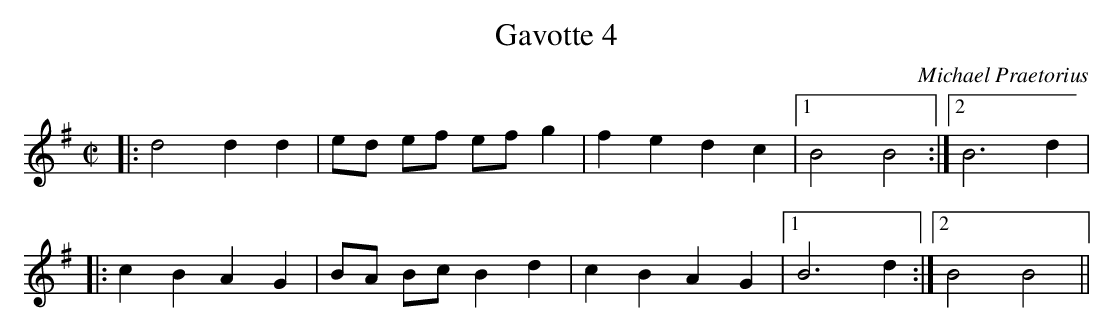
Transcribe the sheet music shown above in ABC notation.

X:1
T:Gavotte 4
C:Michael Praetorius
M:C|
L:1/4
K:G
|: d2 d d | e/d/ e/f/ e/f/ g | f e d c |1 B2 B2 :|2 B3 d |
|: c B A G | B/A/ B/c/ B d | c B A G |1 B3 d :|2 B2 B2 ||
